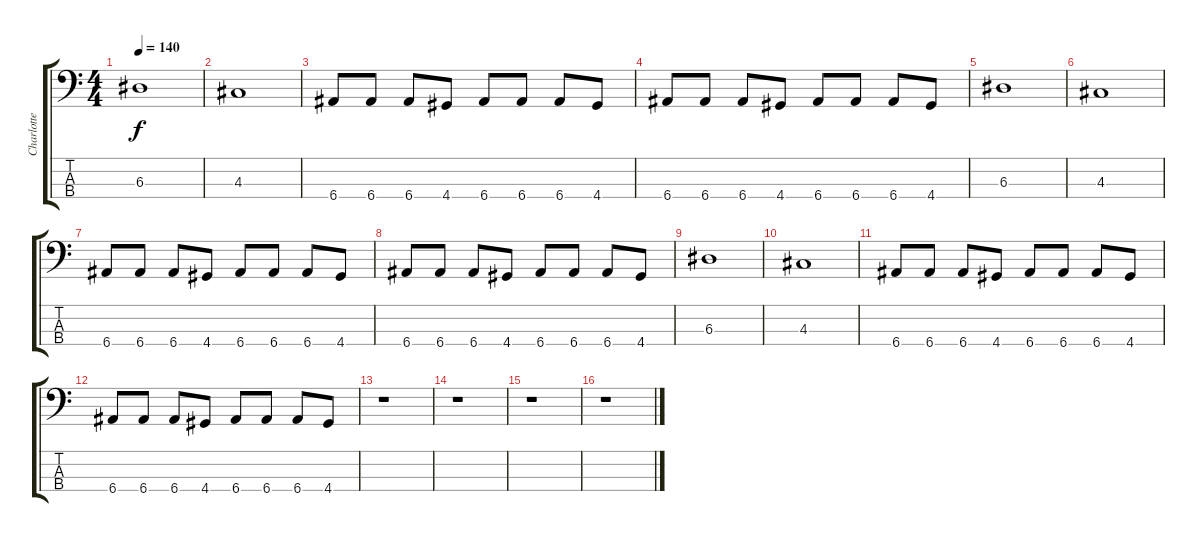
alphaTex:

\track ("Charlotte Cooper" "Charlotte ") {instrument electricbassfinger}
\staff {score tabs}
\tuning (G2 D2 A1 E1) {hide}
\ts (4 4)
\tempo 140
\clef f4
\ks c
6.3.1{dy f} |
4.3.1 |
6.4.8 6.4.8 6.4.8 4.4.8 6.4.8 6.4.8 6.4.8 4.4.8 |
6.4.8 6.4.8 6.4.8 4.4.8 6.4.8 6.4.8 6.4.8 4.4.8 |
6.3.1 |
4.3.1 |
6.4.8 6.4.8 6.4.8 4.4.8 6.4.8 6.4.8 6.4.8 4.4.8 |
6.4.8 6.4.8 6.4.8 4.4.8 6.4.8 6.4.8 6.4.8 4.4.8 |
6.3.1 |
4.3.1 |
6.4.8 6.4.8 6.4.8 4.4.8 6.4.8 6.4.8 6.4.8 4.4.8 |
6.4.8 6.4.8 6.4.8 4.4.8 6.4.8 6.4.8 6.4.8 4.4.8 |
r.1 |
r.1 |
r.1 |
r.1
